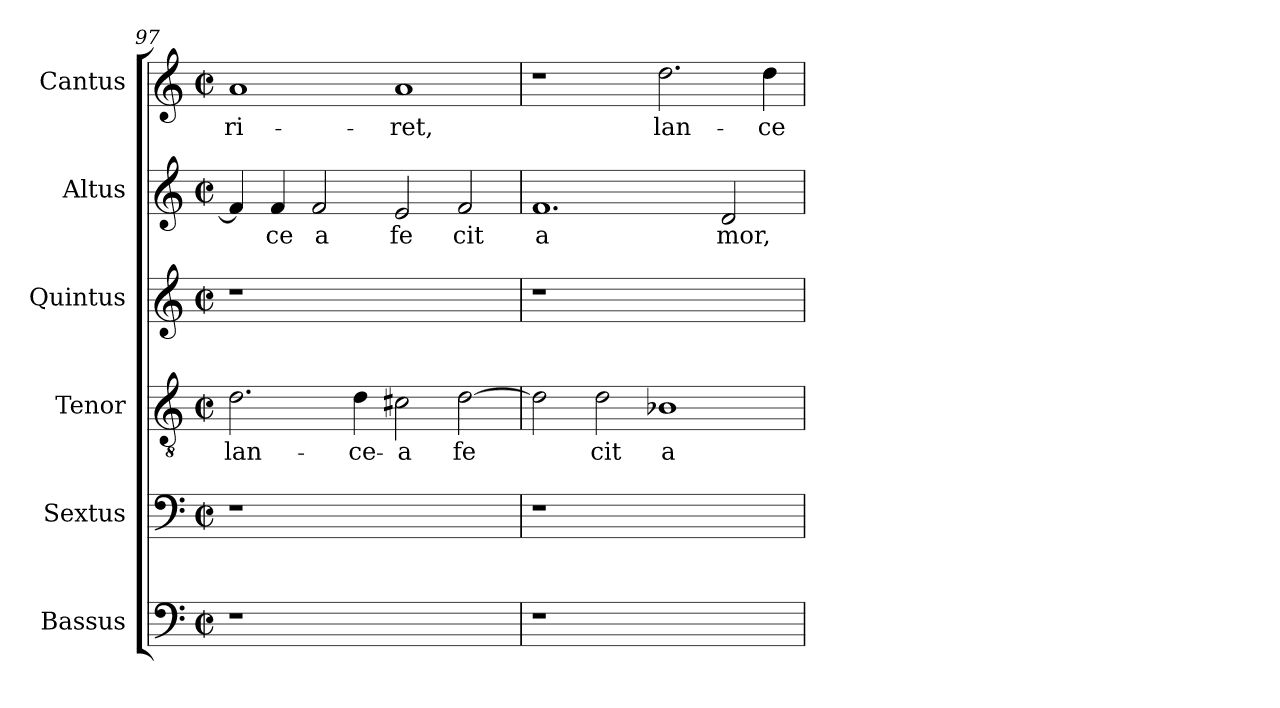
**kern	**kern	**kern	**text	**kern	**kern	**text	**kern	**text
*part6	*part5	*part4	*part4	*part3	*part2	*part2	*part1	*part1
*staff6	*staff5	*staff4	*staff4	*staff3	*staff2	*staff2	*staff1	*staff1
*I"Bassus	*I"Sextus	*I"Tenor	*	*I"Quintus	*I"Altus	*	*I"Cantus	*
*I'Bassus	*I'Sextus	*I'Tenor	*	*I'Quintus	*I'Altus	*	*I'Cantus	*
!!LO:LB:g=z
*clefF4	*clefF4	*clefGv2	*	*clefG2	*clefG2	*	*clefG2	*
*k[]	*k[]	*k[]	*	*k[]	*k[]	*	*k[]	*
*C:	*C:	*C:	*	*C:	*C:	*	*C:	*
*M2/2	*M2/2	*M2/2	*	*M2/2	*M2/2	*	*M2/2	*
*met(c|)	*met(c|)	*met(c|)	*	*met(c|)	*met(c|)	*	*met(c|)	*
=97	=97	=97	=97	=97	=97	=97	=97	=97
!	!	!	!LO:LY:b:cj	!	!	!LO:LY:b:cj	!	!LO:LY:b:cj
1r	1r	2.d\	lan-	1r	4f/]	--	1a	ri-
!	!	!	!	!	!	!LO:LY:b:cj	!	!
.	.	.	.	.	4f/	-ce	.	.
!	!	!	!	!	!	!LO:LY:b:cj	!	!
.	.	.	.	.	2f/	a	.	.
!	!	!	!LO:LY:b:cj	!	!	!	!	!
.	.	4d\	-ce-	.	.	.	.	.
!	!	!	!LO:LY:b:cj	!	!	!LO:LY:b:cj	!	!LO:LY:b:cj
1ryy	1ryy	2c#X\	-a	1ryy	2e/	fe	1a	-ret,
!	!	!	!LO:LY:b:cj	!	!	!LO:LY:b:cj	!	!
.	.	[>2d\	fe-	.	2f/	cit	.	.
=98	=98	=98	=98	=98	=98	=98	=98	=98
!	!	!	!LO:LY:b:cj	!	!	!LO:LY:b:cj	!	!
1r	1r	2d\]	--	1r	1.f	a	1r	.
!	!	!	!LO:LY:b:cj	!	!	!	!	!
.	.	2d\	-cit	.	.	.	.	.
!	!	!	!LO:LY:b:cj	!	!	!	!	!LO:LY:b:cj
1ryy	1ryy	1B-X	a-	1ryy	.	.	2.dd\	lan-
!	!	!	!	!	!	!LO:LY:b:cj	!	!
.	.	.	.	.	2d/	mor,	.	.
!	!	!	!	!	!	!	!	!LO:LY:b:cj
.	.	.	.	.	.	.	4dd\	-ce-
=	=	=	=	=	=	=	=	=
*-	*-	*-	*-	*-	*-	*-	*-	*-
